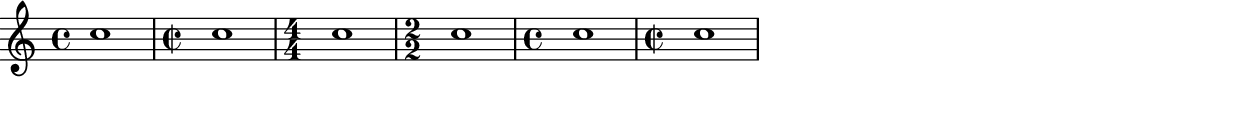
%% Generated by lilypond-book
%% Options: [exampleindent=10.16\mm,indent=0\mm,line-width=160\mm,paper-height=845.047\pt,paper-width=597.508\pt,papersize='(cons (* 597.508 pt) (* 845.047 pt)),quote]
\include "lilypond-book-preamble.ly"


% ****************************************************************
% Start cut-&-pastable-section
% ****************************************************************

#(ly:set-option 'eps-box-padding 3.000000)



\paper {
  #(set-paper-size '(cons (* 597.508 pt) (* 845.047 pt)))
  indent = 0\mm
  line-width = 160\mm
  % offset the left padding, also add 1mm as lilypond creates cropped
  % images with a little space on the right
  line-width = #(- line-width (* mm  3.000000) (* mm 1))
  line-width = 160\mm - 2.0 * 10.16\mm
  % offset the left padding, also add 1mm as lilypond creates cropped
  % images with a little space on the right
  line-width = #(- line-width (* mm  3.000000) (* mm 1))
}

\layout {
  
}




% ****************************************************************
% ly snippet:
% ****************************************************************
\sourcefileline 1092
\relative c'' {
  % Stile predefinito
  \time 4/4 c1
  \time 2/2 c1
  % Passaggio allo stile numerico
  \numericTimeSignature
  \time 4/4 c1
  \time 2/2 c1
  % Ritorno allo stile predefinito
  \defaultTimeSignature
  \time 4/4 c1
  \time 2/2 c1
}


% ****************************************************************
% end ly snippet
% ****************************************************************
